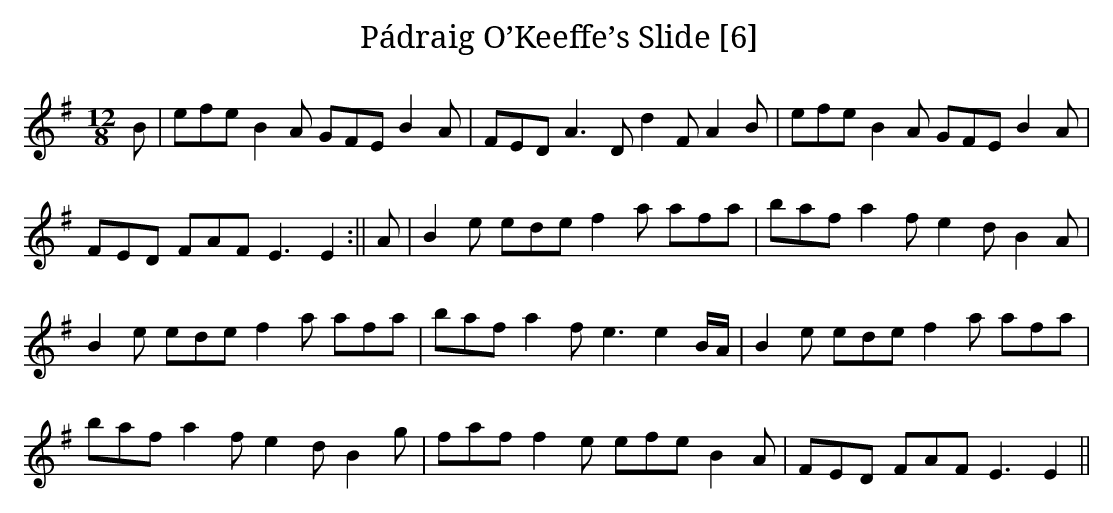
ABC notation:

X:1
T:Pádraig O’Keeffe’s Slide [6]
M:12/8
L:1/8
K:Emin
B|efe B2A GFE B2A|FED A3D d2F A2B|efe B2A GFE B2A|
FED FAF E3 E2:||A|B2e ede f2a afa|baf a2f e2d B2A|
B2e ede f2a afa|baf a2f e3 e2B/A/|B2e ede f2a afa|
baf a2f e2d B2g|faf f2e efe B2A|FED FAF E3 E2||
